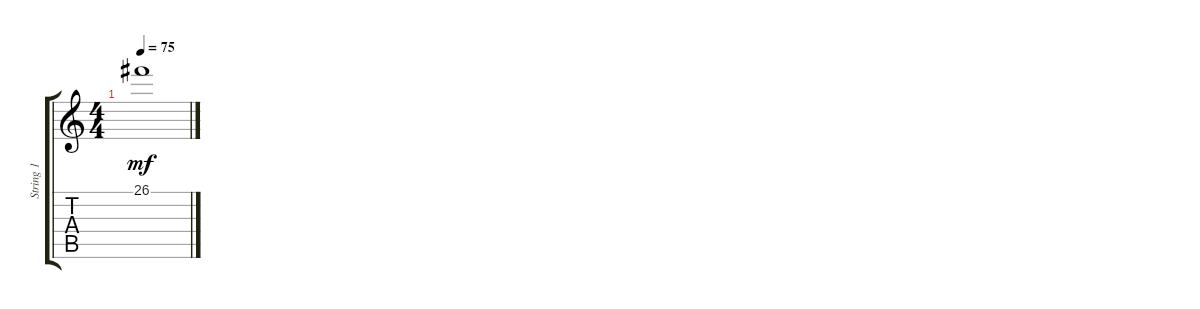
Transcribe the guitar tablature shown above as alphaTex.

\track ("String 1" "String 1") {instrument stringensemble1}
\staff {score tabs}
\tuning (E4 B3 G3 D3 A2 E2) {hide}
\ts (4 4)
\tempo 75
\clef g2
\ks c
26.1.1{dy mf}
